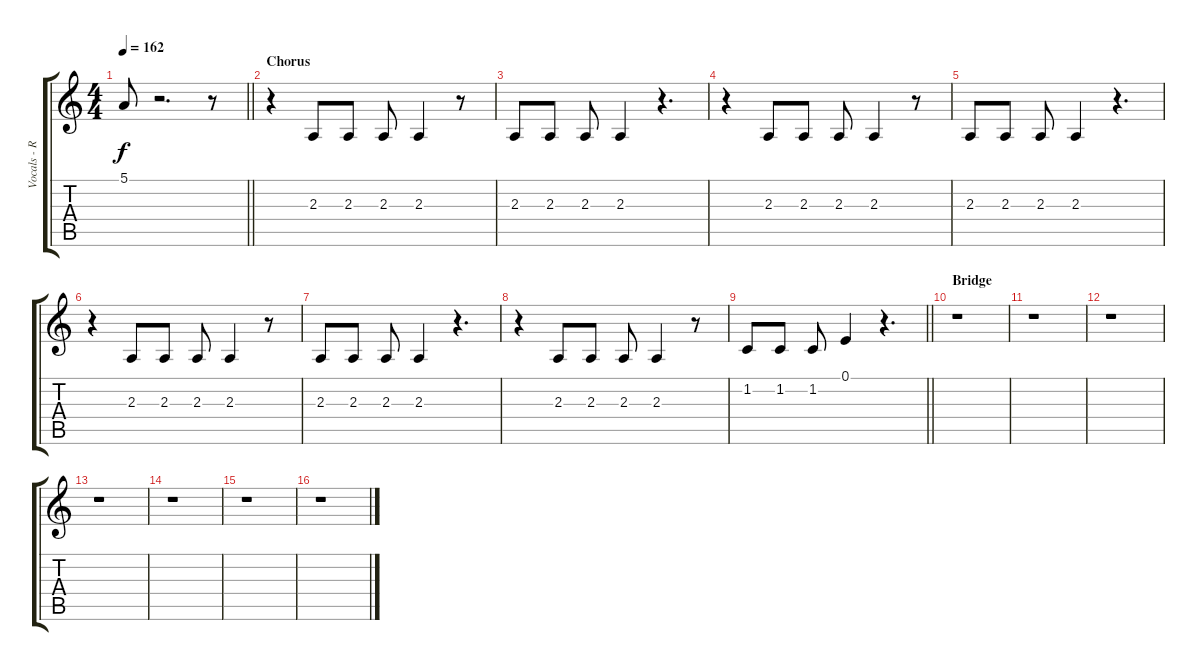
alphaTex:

\track ("Vocals - Rob Halford" "Vocals - R") {instrument lead2sawtooth}
\staff {score tabs}
\tuning (E4 B3 G3 D3 A2 E2) {hide}
\ts (4 4)
\tempo 162
\clef g2
\barLineRight lightlight
\ks c
5.1{t}.8{dy f} r.2{d} r.8 |
\section ("" "Chorus")
r.4 2.3.8 2.3.8 2.3.8 2.3.4 r.8 |
2.3.8 2.3.8 2.3.8 2.3.4 r.4{d} |
r.4 2.3.8 2.3.8 2.3.8 2.3.4 r.8 |
2.3.8 2.3.8 2.3.8 2.3.4 r.4{d} |
r.4 2.3.8 2.3.8 2.3.8 2.3.4 r.8 |
2.3.8 2.3.8 2.3.8 2.3.4 r.4{d} |
r.4 2.3.8 2.3.8 2.3.8 2.3.4 r.8 |
\barLineRight lightlight
1.2.8 1.2.8 1.2.8 0.1.4 r.4{d} |
\section ("" "Bridge")
r.1 |
r.1 |
r.1 |
r.1 |
r.1 |
r.1 |
r.1
